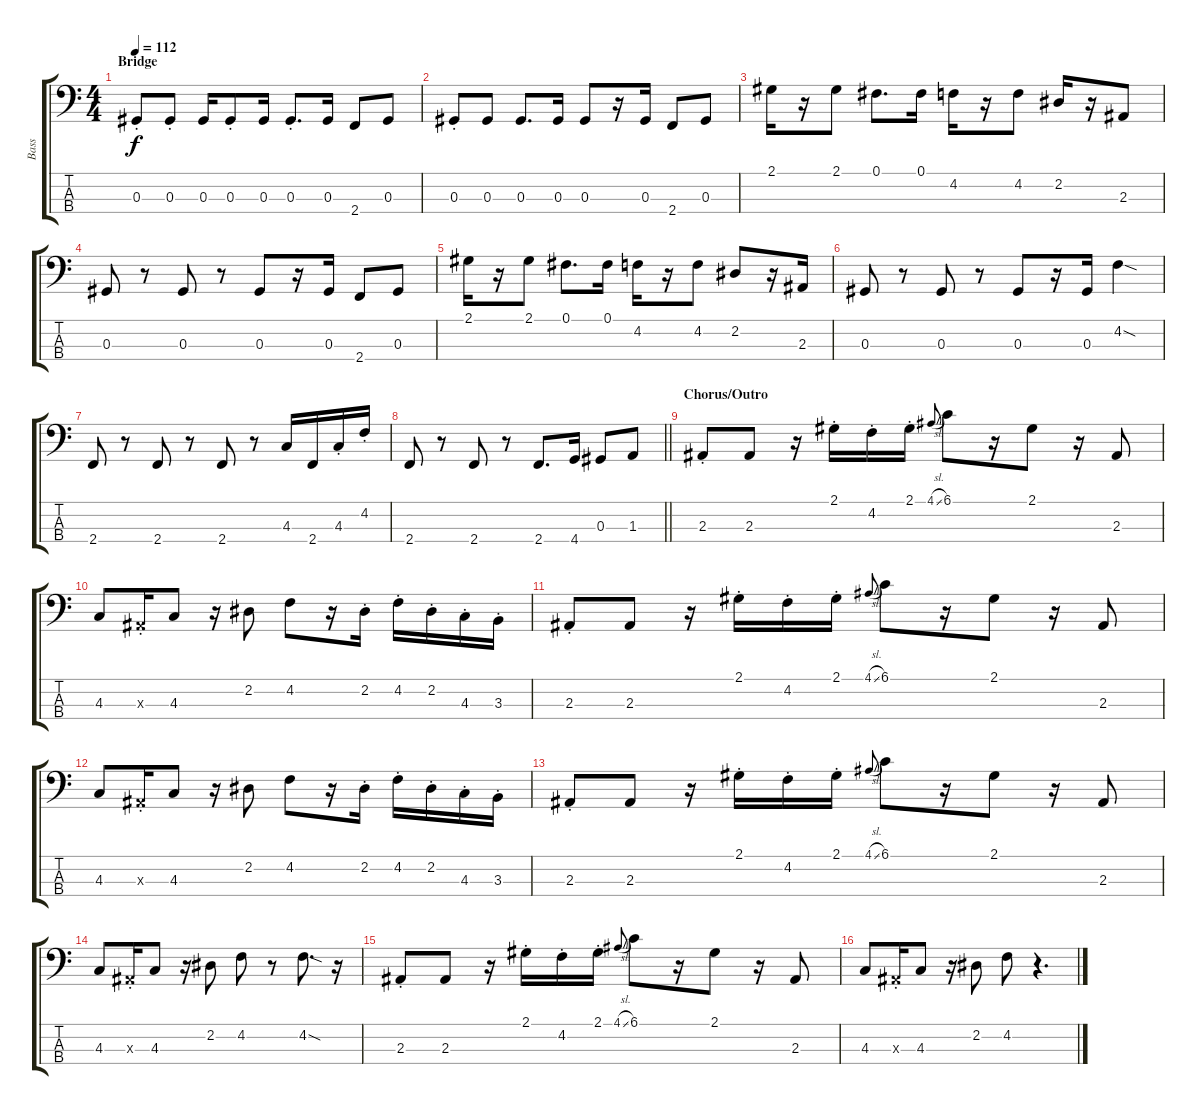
\track ("Bass" "Bass") {instrument electricbassfinger}
\staff {score tabs}
\tuning (Gb2 Db2 Ab1 Eb1) {hide}
\ts (4 4)
\section ("" "Bridge")
\tempo 112
\clef f4
\ks c
0.3{st}.8{dy f} 0.3{st}.8 0.3.16 0.3{st}.8 0.3.16 0.3{st}.8{d} 0.3.16 2.4.8 0.3.8 |
0.3{st}.8 0.3.8 0.3.8{d} 0.3.16 0.3.8 r.16 0.3.16 2.4.8 0.3.8 |
2.1.16 r.16 2.1.8 0.1.8{d} 0.1.16 4.2.16 r.16 4.2.8 2.2.16 r.16 2.3.8 |
0.3.8 r.8 0.3.8 r.8 0.3.8 r.16 0.3.16 2.4.8 0.3.8 |
2.1.16 r.16 2.1.8 0.1.8{d} 0.1.16 4.2.16 r.16 4.2.8 2.2.8 r.16 2.3.16 |
0.3.8 r.8 0.3.8 r.8 0.3.8 r.16 0.3.16 4.2{sod}.4 |
2.4.8 r.8 2.4.8 r.8 2.4.8 r.8 4.3.16 2.4.16 4.3{st}.16 4.2{st}.16 |
\barLineRight lightlight
2.4.8 r.8 2.4.8 r.8 2.4.8{d} 4.4.16 0.3.8 1.3.8 |
\section ("" "Chorus/Outro")
2.3{st}.8 2.3.8 r.16 2.1{st}.16 4.2{st}.16 2.1{st}.16 4.1{sl}.8{gr onbeat} 6.1.8 r.16 2.1.8 r.16 2.3.8 |
4.3.8 2.3{st x}.16 4.3.8 r.16 2.2.8 4.2.8 r.16 2.2{st}.16 4.2{st}.16 2.2{st}.16 4.3{st}.16 3.3{st}.16 |
2.3{st}.8 2.3.8 r.16 2.1{st}.16 4.2{st}.16 2.1{st}.16 4.1{sl}.8{gr onbeat} 6.1.8 r.16 2.1.8 r.16 2.3.8 |
4.3.8 2.3{st x}.16 4.3.8 r.16 2.2.8 4.2.8 r.16 2.2{st}.16 4.2{st}.16 2.2{st}.16 4.3{st}.16 3.3{st}.16 |
2.3{st}.8 2.3.8 r.16 2.1{st}.16 4.2{st}.16 2.1{st}.16 4.1{sl}.8{gr onbeat} 6.1.8 r.16 2.1.8 r.16 2.3.8 |
4.3.8 2.3{st x}.16 4.3.8 r.16 2.2.8 4.2.8 r.8 4.2{sod}.8{d} r.16 |
2.3{st}.8 2.3.8 r.16 2.1{st}.16 4.2{st}.16 2.1{st}.16 4.1{sl}.8{gr onbeat} 6.1.8 r.16 2.1.8 r.16 2.3.8 |
4.3.8 2.3{st x}.16 4.3.8 r.16 2.2.8 4.2.8 r.4{d}
